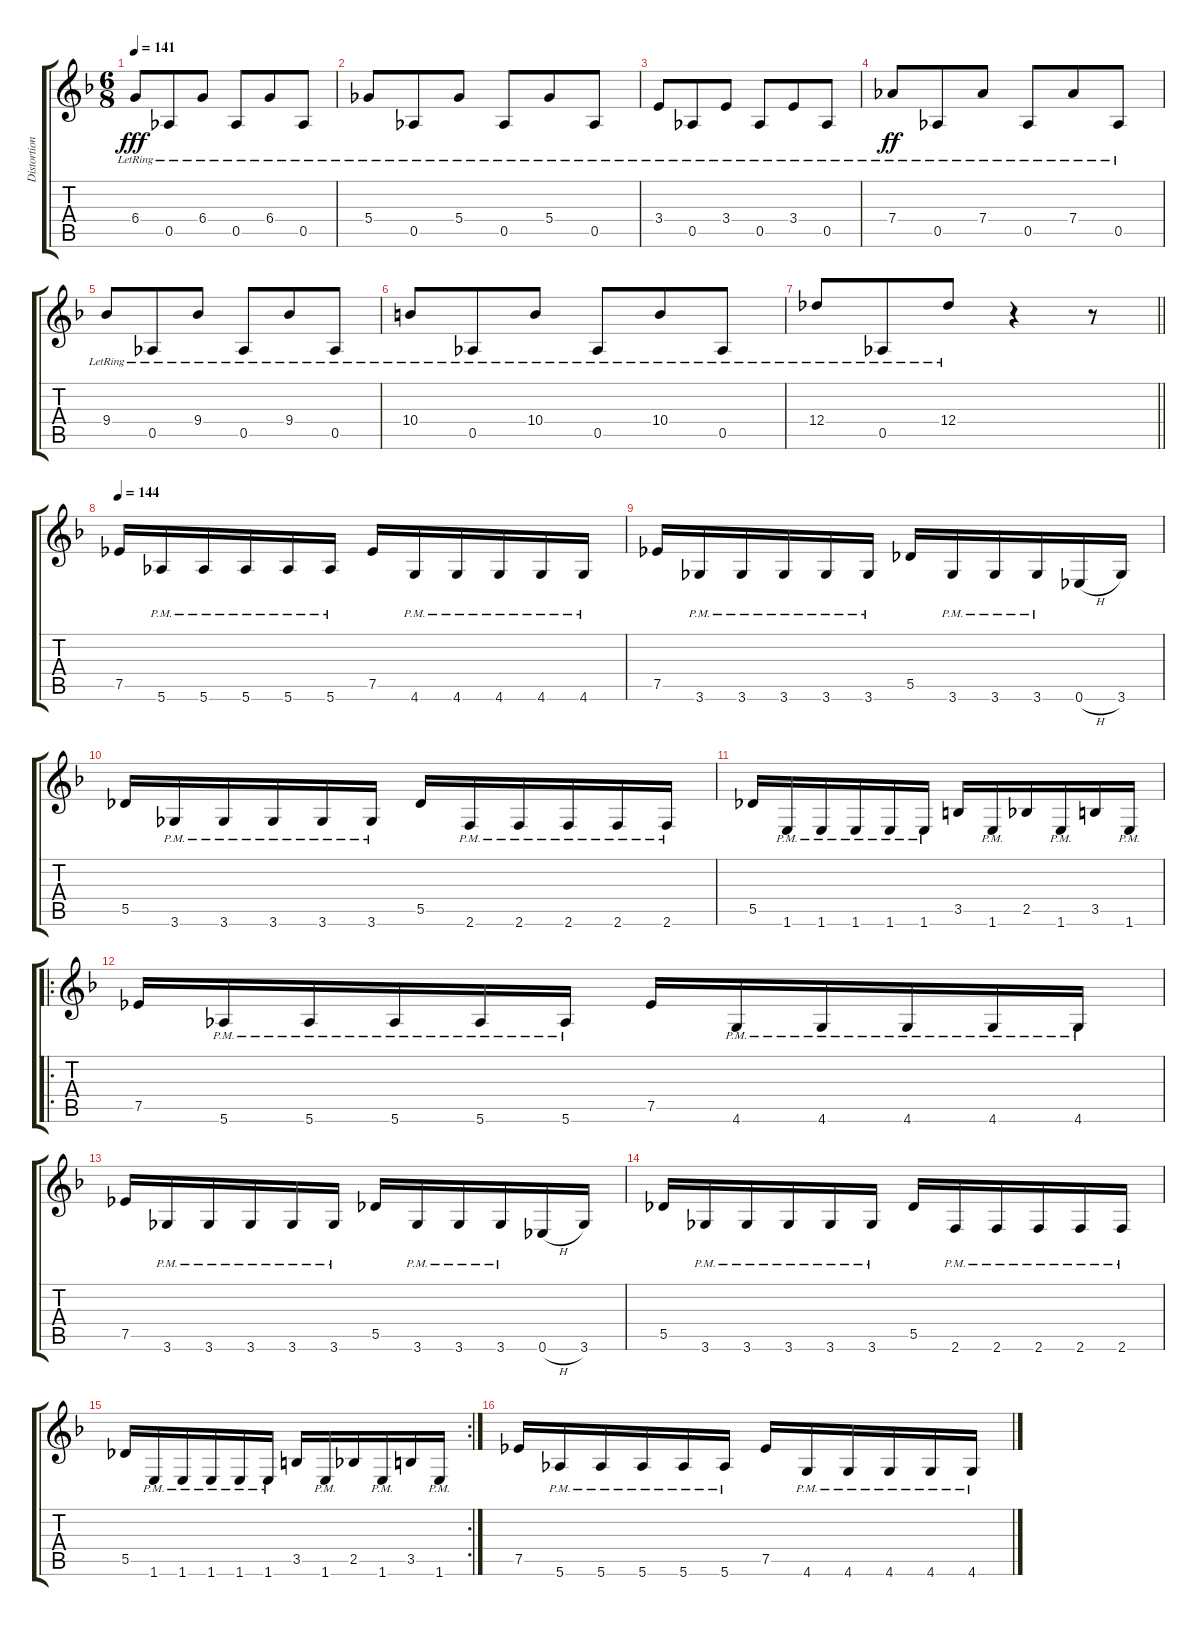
\track ("Distortion Guitar" "Distortion") {instrument overdrivenguitar}
\staff {score tabs}
\tuning (Eb4 Bb3 Gb3 Db3 Ab2 Eb2) {hide}
\ts (6 8)
\tempo 141
\clef g2
\ks f
6.4{lr}.8{dy fff} 0.5{lr}.8 6.4{lr}.8 0.5{lr}.8 6.4{lr}.8 0.5{lr}.8 |
5.4{lr}.8 0.5{lr}.8 5.4{lr}.8 0.5{lr}.8 5.4{lr}.8 0.5{lr}.8 |
3.4{lr}.8 0.5{lr}.8 3.4{lr}.8 0.5{lr}.8 3.4{lr}.8 0.5{lr}.8 |
7.4{lr}.8{dy ff} 0.5{lr}.8 7.4{lr}.8 0.5{lr}.8 7.4{lr}.8 0.5{lr}.8 |
9.4{lr}.8 0.5{lr}.8 9.4{lr}.8 0.5{lr}.8 9.4{lr}.8 0.5{lr}.8 |
10.4{lr}.8 0.5{lr}.8 10.4{lr}.8 0.5{lr}.8 10.4{lr}.8 0.5{lr}.8 |
\barLineRight lightlight
12.4{lr}.8 0.5{lr}.8 12.4{lr}.8 r.4 r.8 |
\tempo 144
7.5.16 5.6{pm}.16 5.6{pm}.16 5.6{pm}.16 5.6{pm}.16 5.6{pm}.16 7.5.16 4.6{pm}.16 4.6{pm}.16 4.6{pm}.16 4.6{pm}.16 4.6{pm}.16 |
7.5.16 3.6{pm}.16 3.6{pm}.16 3.6{pm}.16 3.6{pm}.16 3.6{pm}.16 5.5.16 3.6{pm}.16 3.6{pm}.16 3.6{pm}.16 0.6{h}.16 3.6.16 |
5.5.16 3.6{pm}.16 3.6{pm}.16 3.6{pm}.16 3.6{pm}.16 3.6{pm}.16 5.5.16 2.6{pm}.16 2.6{pm}.16 2.6{pm}.16 2.6{pm}.16 2.6{pm}.16 |
5.5.16 1.6{pm}.16 1.6{pm}.16 1.6{pm}.16 1.6{pm}.16 1.6{pm}.16 3.5.16 1.6{pm}.16 2.5.16 1.6{pm}.16 3.5.16 1.6{pm}.16 |
\ro
7.5.16 5.6{pm}.16 5.6{pm}.16 5.6{pm}.16 5.6{pm}.16 5.6{pm}.16 7.5.16 4.6{pm}.16 4.6{pm}.16 4.6{pm}.16 4.6{pm}.16 4.6{pm}.16 |
7.5.16 3.6{pm}.16 3.6{pm}.16 3.6{pm}.16 3.6{pm}.16 3.6{pm}.16 5.5.16 3.6{pm}.16 3.6{pm}.16 3.6{pm}.16 0.6{h}.16 3.6.16 |
5.5.16 3.6{pm}.16 3.6{pm}.16 3.6{pm}.16 3.6{pm}.16 3.6{pm}.16 5.5.16 2.6{pm}.16 2.6{pm}.16 2.6{pm}.16 2.6{pm}.16 2.6{pm}.16 |
\rc 2
5.5.16 1.6{pm}.16 1.6{pm}.16 1.6{pm}.16 1.6{pm}.16 1.6{pm}.16 3.5.16 1.6{pm}.16 2.5.16 1.6{pm}.16 3.5.16 1.6{pm}.16 |
7.5.16 5.6{pm}.16 5.6{pm}.16 5.6{pm}.16 5.6{pm}.16 5.6{pm}.16 7.5.16 4.6{pm}.16 4.6{pm}.16 4.6{pm}.16 4.6{pm}.16 4.6{pm}.16
